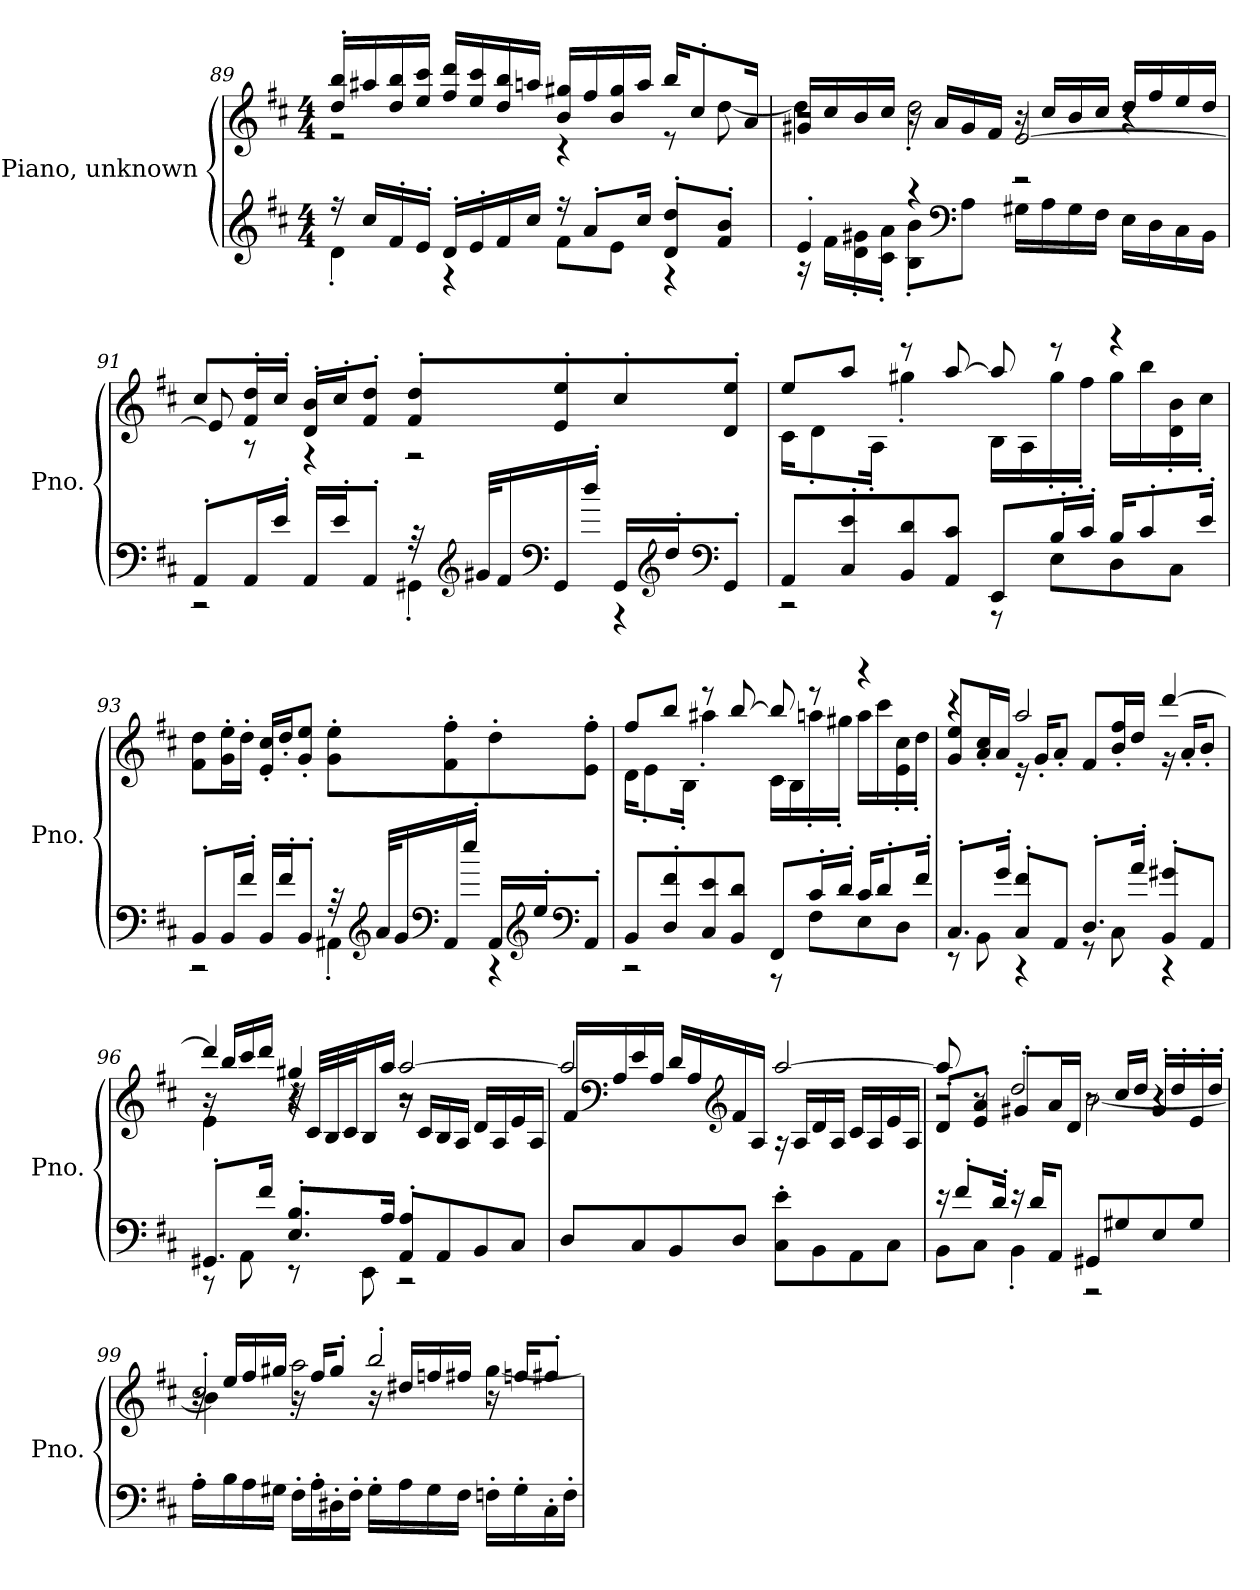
**kern	**kern
*part1	*part1
*staff2	*staff1
*I"Piano, unknown	*
*I'Pno.	*
*clefG2	*clefG2
*k[f#c#]	*k[f#c#]
*M4/4	*M4/4
=89	=89
*^	*^
16r	4d'\	16dd/' 16bb/'LL	2r
16cc#/LL	.	16aa#X/	.
16f#'/	.	16dd/ 16bb/	.
16e'/JJ	.	16ee/ 16ccc#/JJ	.
16d'/LL	4r	16ff#/ 16ddd/LL	.
16e'/	.	16ee/ 16ccc#/	.
16f#/	.	16dd/ 16bb/	.
16cc#/JJ	.	16aan/JJ	.
16r	8f#\L	16b/ 16gg#X/LL	4r
8a'/L	.	16ff#/	.
.	8e\J	16b/ 16gg#/	.
16cc#/Jk	.	16aa/JJ	.
8d/' 8dd/'L	4r	16bb/KL	8r
.	.	8cc#'/	.
8f#/' 8b/'J	.	.	[8dd\
.	.	16a/Jk	.
!!LO:LB:g=z
=90	=90	=90	=90
*	*	*	*^
4e'/	16r	16g#X/LL	4dd\]	2r
.	16f#\LL	16cc#/	.	.
.	16d\' 16g#X\'	16b/	.	.
.	16c#\' 16a\'JJ	16cc#/JJ	.	.
4r	8B\' 8b\'L	16r	2dd'\	.
.	.	16a/LL	.	.
*clefF4	*	*	*	*
.	8A\J	16g#/	.	.
.	.	16f#/JJ	.	.
2r	16G#X\LL	16r	.	[2e/
.	16A\	16cc#/LL	.	.
.	16G#\	16b/	.	.
.	16F#\JJ	16cc#/JJ	.	.
.	16E\LL	16dd/LL	4r	.
.	16D\	16ff#/	.	.
.	16C#\	16ee/	.	.
.	16BB\JJ	16dd/JJ	.	.
*	*	*	*v	*v
=91	=91	=91	=91
8AA'/L	2r	8cc#/L	8e/]
16AA/L	.	16f#/' 16dd/'L	8r
16e'/JJ	.	16cc#'/JJ	.
16AA/LL	.	16d/' 16b/'LL	4r
16e'/J	.	16cc#'/J	.
8AA'/J	.	8f#/' 8dd/'J	.
32r	4GG#X'\	8f#/' 8dd/'L	2r
*clefG2	*	*	*
32g#X/KLL	.	.	.
16f#/	.	.	.
*clefF4	*	*	*
16GG#/	.	8e/' 8ee/'	.
16dd'/JJ	.	.	.
16GG#/LL	4r	8cc#'/	.
*clefG2	*	*	*
16dd'/J	.	.	.
*clefF4	*	*	*
8GG#'/J	.	8d/' 8ee/'J	.
!!LO:LB:g=z	!!
=92	=92	=92	=92
8AA/L	2r	8ee/L	16c#\KL
.	.	.	8d'\
8C#/' 8e/'	.	8aa/J	.
.	.	.	16A'\Jk
8BB/ 8d/	.	8r	4gg#X'\
8AA/ 8c#/J	.	[8aa/	.
8EE/L	8r	8aa/]	16B\LL
.	.	.	16A\
16B'/L	8E\L	8r	16gg#'\
16c#'/JJ	.	.	16ff#'\JJ
16B/KL	8D\	4r	16gg#\LL
8c#'/	.	.	16bb\
.	8C#\J	.	16d\' 16b\'
16e'/Jk	.	.	16cc#'\JJ
*	*	*v	*v
=93	=93	=93
8BB'/L	2r	8f#\ 8dd\L
16BB/L	.	16g\' 16ee\'L
16f#'/JJ	.	16dd'\JJ
16BB/LL	.	16e/' 16cc#/'LL
16f#'/J	.	16dd'/J
8BB'/J	.	8g/' 8ee/'J
32r	4AA#X'\	8g\' 8ee\'L
*clefG2	*	*
32a/KLL	.	.
16g/	.	.
*clefF4	*	*
16AA#/	.	8f#\' 8ff#\'
16ee'/JJ	.	.
16AA#/LL	4r	8dd'\
*clefG2	*	*
16ee'/J	.	.
*clefF4	*	*
8AA#'/J	.	8e\' 8ff#\'J
!!LO:PB:g=z
=94	=94	=94
*	*	*^
8BB/L	2r	8ff#/L	16d\KL
.	.	.	8e'\
8D/' 8f#/'	.	8bb/J	.
.	.	.	16B'\Jk
8C#/ 8e/	.	8r	4aa#X'\
8BB/ 8d/J	.	[8bb/	.
8FF#/L	8r	8bb/]	16c#\LL
.	.	.	16B\
16c#'/L	8F#\L	8r	16aan'\
16d'/JJ	.	.	16gg#X'\JJ
16c#/KL	8E\	4r	16aa\LL
8d'/	.	.	16ccc#\
.	8D\J	.	16e\' 16cc#\'
16f#'/Jk	.	.	16dd'\JJ
=95	=95	=95	=95
8.C#'/L	8r	4r	8g/ 8ee/L
.	8BB\	.	16a/' 16cc#/'L
16g'/Jk	.	.	16a/JJ
8C#/' 8f#/'L	4r	2aa/	16r
.	.	.	16g'/KL
8AA/J	.	.	8a'/J
8.D'/L	8r	.	8f#/L
.	8C#\	.	16b/' 16ff#/'L
16a'/Jk	.	.	16dd/JJ
8BB/' 8g#X/'L	4r	[4ddd/	16r
.	.	.	16a'/KL
8AA/J	.	.	8b'/J
!!LO:LB:g=z
=96	=96	=96	=96
*	*	*	*^
8.GG#X'/L	8r	4ddd/]	4e\	16r
.	.	.	.	16bb/LL
.	8AA\	.	.	16ccc#/
16f#/Jk	.	.	.	16ddd/JJ
8.E/' 8.B/'L	8r	4gg#X/	4r	32r
.	.	.	.	32c#/LLL
.	.	.	.	32B/
.	.	.	.	32c#/J
.	8EE\	.	.	16B/
16A/Jk	.	.	.	16aa/JJ
8AA/' 8A/'L	2r	[2aa/	2r	16r
.	.	.	.	16c#/LL
8AA/	.	.	.	16B/
.	.	.	.	16A/JJ
8BB/	.	.	.	16d/LL
.	.	.	.	16A/
8C#/J	.	.	.	16e/
.	.	.	.	16A/JJ
*v	*v	*	*	*
*	*	*v	*v
=97	=97	=97
8D/L	2aa/]	16f#/LL
*	*clefF4	*
.	.	16A/
8C#/	.	16e/
.	.	16A/JJ
8BB/	.	16d/LL
.	.	16A/
*	*clefG2	*
8D/J	.	16f#/
.	.	16A/JJ
8C#\' 8e\'L	[2aa/	16r
.	.	16A/LL
8BB\	.	16d/
.	.	16A/JJ
8AA\	.	16c#/LL
.	.	16A/
8C#\J	.	16e/
.	.	16A/JJ
!!LO:LB:g=z
=98	=98	=98
*^	*	*^
16r	8BB\L	8aa/]	2r	8d'/L
8f#'/L	.	.	.	.
.	8C#\J	8r	.	8e/' 8a/'J
16d'/Jk	.	.	.	.
16r	4BB'\	2dd'/	.	8g#X'/L
16d/KL	.	.	.	.
8AA/J	.	.	.	16a/L
.	.	.	.	16d/JJ
8GG#X/L	2r	.	[2b\	8r
8G#X/	.	.	.	16cc#/LL
.	.	.	.	16dd/JJ
8E/	.	4r	.	16g#'/LL
.	.	.	.	16dd'/
8G#/J	.	.	.	16e'/
.	.	.	.	16dd'/JJ
*v	*v	*	*	*
=99	=99	=99	=99
16A'\LL	2cc#'/	4b\]	16r
16B\	.	.	16ee/LL
16A\	.	.	16ff#/
16G#X\JJ	.	.	16gg#X/JJ
16F#'\LL	.	2aa'\	16r
16A'\	.	.	16ff#/KL
16D#X'\	.	.	8gg#'/J
16F#'\JJ	.	.	.
16G#'\LL	2bb'/	.	16r
16A\	.	.	16dd#X/LL
16G#\	.	.	16ffn/
16F#\JJ	.	.	16ff#X/JJ
16Fn'\LL	.	[4gg#\	16r
16G#'\	.	.	16ffn/KL
16C#'\	.	.	8ff#X'/J
16F'\JJ	.	.	.
*	*v	*v	*v
=	=
*-	*-
